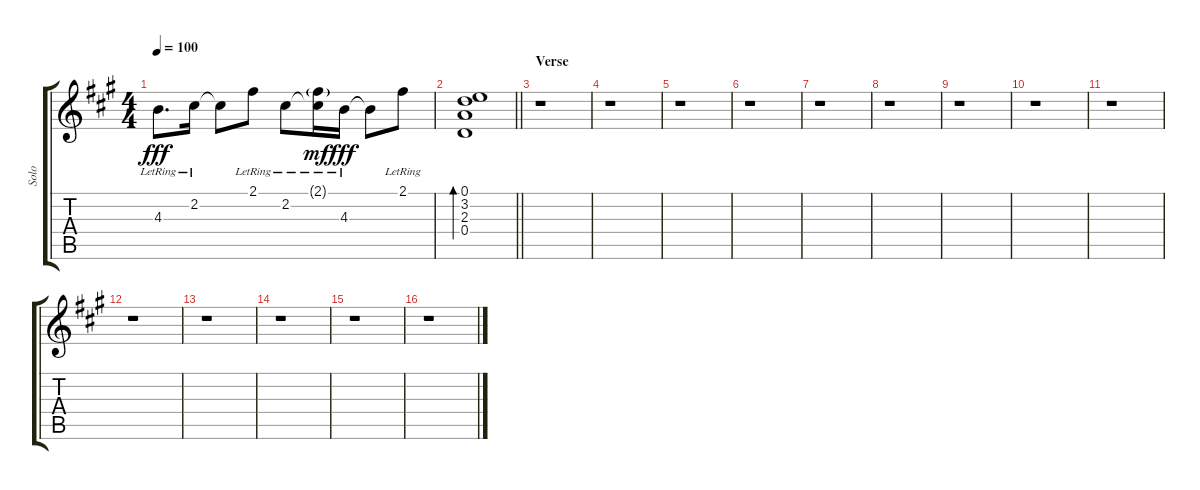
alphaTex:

\track ("Solo" "Solo") {instrument overdrivenguitar}
\staff {score tabs}
\tuning (E4 B3 G3 D3 A2 E2) {hide}
\ts (4 4)
\tempo 100
\clef g2
\ks a
4.3{lr}.8{d dy fff} 2.2{lr}.16 2.2{t}.8 2.1{lr}.8 2.2{lr}.8 (2.1{g lr} 2.2{t}).16{dy mf} 4.3{lr}.16{dy fff} 4.3{t}.8 2.1{lr}.8 |
\barLineRight lightlight
(0.1 3.2 2.3 0.4).1{bd 480} |
\section ("" "Verse")
r.1 |
r.1 |
r.1 |
r.1 |
r.1 |
r.1 |
r.1 |
r.1 |
r.1 |
r.1 |
r.1 |
r.1 |
r.1 |
r.1
